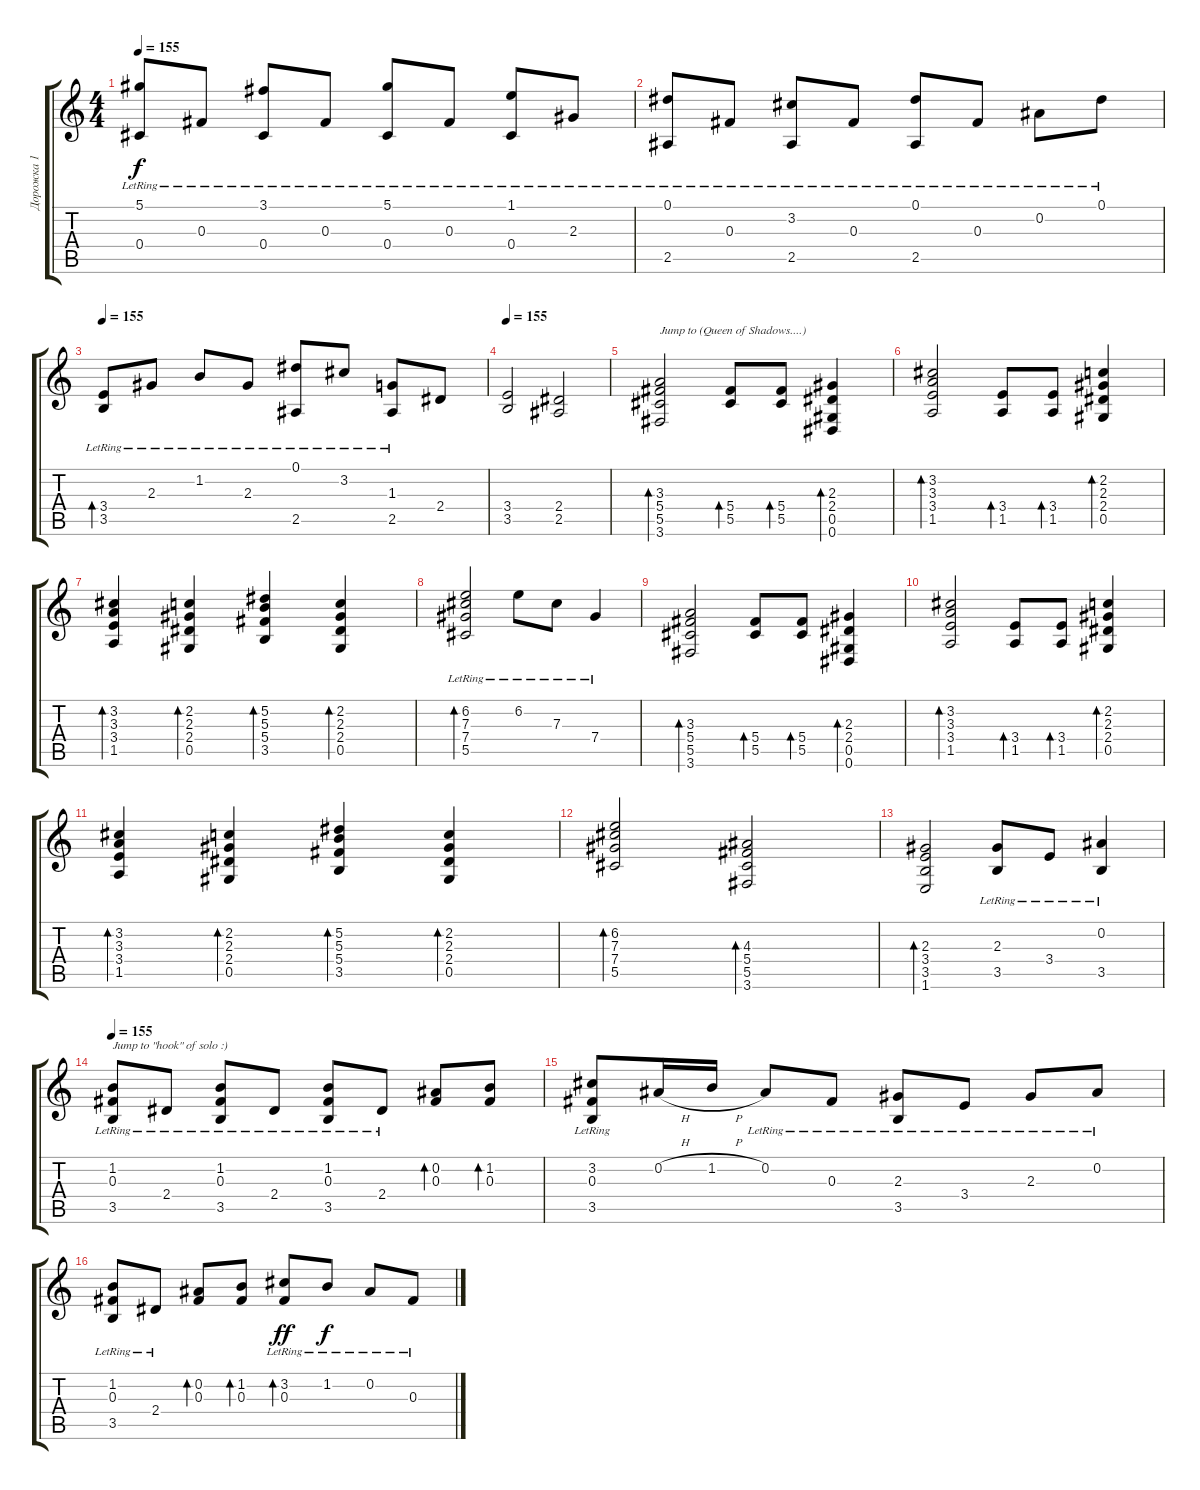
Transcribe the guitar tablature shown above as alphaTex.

\track ("Дорожка 1" "Дорожка 1") {instrument acousticguitarnylon}
\staff {score tabs}
\tuning (Eb4 Bb3 Gb3 Db3 Ab2 Eb2) {hide}
\ts (4 4)
\tempo 155
\clef g2
\ks c
(5.1{lr} 0.4{lr}).8{dy f} 0.3{lr}.8 (3.1{lr} 0.4{lr}).8 0.3{lr}.8 (5.1{lr} 0.4{lr}).8 0.3{lr}.8 (1.1{lr} 0.4{lr}).8 2.3{lr}.8 |
(0.1{lr} 2.5{lr}).8 0.3{lr}.8 (3.2{lr} 2.5{lr}).8 0.3{lr}.8 (0.1{lr} 2.5{lr}).8 0.3{lr}.8 0.2{lr}.8 0.1{lr}.8 |
\tempo 155
(3.4{lr} 3.5{lr}).8{bd 60} 2.3{lr}.8 1.2{lr}.8 2.3{lr}.8 (0.1{lr} 2.5{lr}).8 3.2{lr}.8 (1.3{lr} 2.5{lr}).8 2.4.8 |
\tempo 155
(3.4 3.5).2 (2.4 2.5).2 |
(3.3 5.4 5.5 3.6).2{bd 60 txt "Jump to (Queen of Shadows....)"} (5.4 5.5).8{bd 60} (5.4 5.5).8{bd 60} (2.3 2.4 0.5 0.6).4{bd 60} |
(3.2 3.3 3.4 1.5).2{bd 60} (3.4 1.5).8{bd 60} (3.4 1.5).8{bd 60} (2.2 2.3 2.4 0.5).4{bd 60} |
(3.2 3.3 3.4 1.5).4{bd 60} (2.2 2.3 2.4 0.5).4{bd 60} (5.2 5.3 5.4 3.5).4{bd 60} (2.2 2.3 2.4 0.5).4{bd 60} |
(6.2{lr} 7.3{lr} 7.4{lr} 5.5{lr}).2{bd 60} 6.2{lr}.8 7.3{lr}.8 7.4{lr}.4 |
(3.3 5.4 5.5 3.6).2{bd 60} (5.4 5.5).8{bd 60} (5.4 5.5).8{bd 60} (2.3 2.4 0.5 0.6).4{bd 60} |
(3.2 3.3 3.4 1.5).2{bd 60} (3.4 1.5).8{bd 60} (3.4 1.5).8{bd 60} (2.2 2.3 2.4 0.5).4{bd 60} |
(3.2 3.3 3.4 1.5).4{bd 60} (2.2 2.3 2.4 0.5).4{bd 60} (5.2 5.3 5.4 3.5).4{bd 60} (2.2 2.3 2.4 0.5).4{bd 60} |
(6.2 7.3 7.4 5.5).2{bd 60} (4.3 5.4 5.5 3.6).2{bd 60} |
(2.3 3.4 3.5 1.6).2{bd 60} (2.3{lr} 3.5{lr}).8 3.4{lr}.8 (0.2{lr} 3.5{lr}).4 |
\tempo 155
(1.2{lr} 0.3{lr} 3.5{lr}).8{txt "Jump to \"hook\" of solo :)"} 2.4{lr}.8 (1.2{lr} 0.3{lr} 3.5{lr}).8 2.4{lr}.8 (1.2{lr} 0.3{lr} 3.5{lr}).8 2.4{lr}.8 (0.2 0.3).8{bd 60} (1.2 0.3).8{bd 60} |
(3.2 0.3{lr} 3.5{lr}).8 0.2{h}.16 1.2{h}.16 0.2{lr}.8 0.3{lr}.8 (2.3{lr} 3.5{lr}).8 3.4{lr}.8 2.3{lr}.8 0.2{lr}.8 |
(1.2{lr} 0.3{lr} 3.5{lr}).8 2.4{lr}.8 (0.2 0.3).8{bd 60} (1.2 0.3).8{bd 60} (3.2{lr} 0.3{lr}).8{bd 60 dy ff} 1.2{lr}.8{dy f} 0.2{lr}.8 0.3{lr}.8
